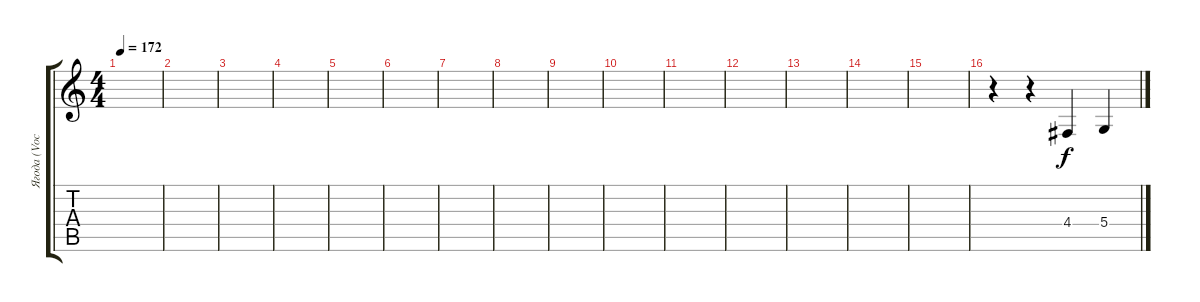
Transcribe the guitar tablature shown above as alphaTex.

\track ("Ягода (Vocal 2)" "Ягода (Voc") {instrument lead6voice}
\staff {score tabs}
\tuning (E4 B3 G3 D3 A2 E2) {hide}
\ts (4 4)
\tempo 172
\clef g2
\ks c
|
|
|
|
|
|
|
|
|
|
|
|
|
|
|
r.4 r.4 4.4.4 5.4.4
